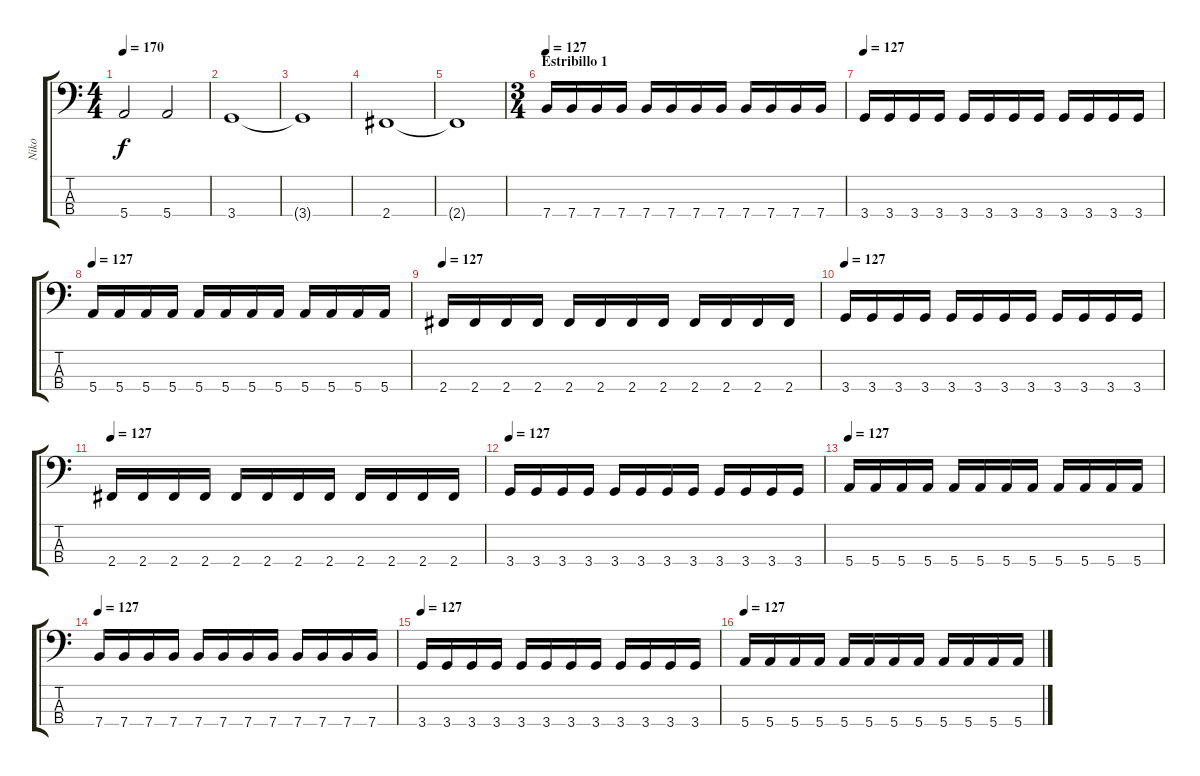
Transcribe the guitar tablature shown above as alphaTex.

\track ("Niko" "Niko") {instrument electricbassfinger}
\staff {score tabs}
\tuning (G2 D2 A1 E1) {hide}
\ts (4 4)
\tempo 170
\clef f4
\ks c
5.4.2{dy f} 5.4.2 |
3.4.1 |
3.4{t}.1 |
2.4.1 |
2.4{t}.1 |
\ts (3 4)
\section ("" "Estribillo 1")
\tempo 127
7.4.16 7.4.16 7.4.16 7.4.16 7.4.16 7.4.16 7.4.16 7.4.16 7.4.16 7.4.16 7.4.16 7.4.16 |
\tempo 127
3.4.16 3.4.16 3.4.16 3.4.16 3.4.16 3.4.16 3.4.16 3.4.16 3.4.16 3.4.16 3.4.16 3.4.16 |
\tempo 127
5.4.16 5.4.16 5.4.16 5.4.16 5.4.16 5.4.16 5.4.16 5.4.16 5.4.16 5.4.16 5.4.16 5.4.16 |
\tempo 127
2.4.16 2.4.16 2.4.16 2.4.16 2.4.16 2.4.16 2.4.16 2.4.16 2.4.16 2.4.16 2.4.16 2.4.16 |
\tempo 127
3.4.16 3.4.16 3.4.16 3.4.16 3.4.16 3.4.16 3.4.16 3.4.16 3.4.16 3.4.16 3.4.16 3.4.16 |
\tempo 127
2.4.16 2.4.16 2.4.16 2.4.16 2.4.16 2.4.16 2.4.16 2.4.16 2.4.16 2.4.16 2.4.16 2.4.16 |
\tempo 127
3.4.16 3.4.16 3.4.16 3.4.16 3.4.16 3.4.16 3.4.16 3.4.16 3.4.16 3.4.16 3.4.16 3.4.16 |
\tempo 127
5.4.16 5.4.16 5.4.16 5.4.16 5.4.16 5.4.16 5.4.16 5.4.16 5.4.16 5.4.16 5.4.16 5.4.16 |
\tempo 127
7.4.16 7.4.16 7.4.16 7.4.16 7.4.16 7.4.16 7.4.16 7.4.16 7.4.16 7.4.16 7.4.16 7.4.16 |
\tempo 127
3.4.16 3.4.16 3.4.16 3.4.16 3.4.16 3.4.16 3.4.16 3.4.16 3.4.16 3.4.16 3.4.16 3.4.16 |
\tempo 127
5.4.16 5.4.16 5.4.16 5.4.16 5.4.16 5.4.16 5.4.16 5.4.16 5.4.16 5.4.16 5.4.16 5.4.16
